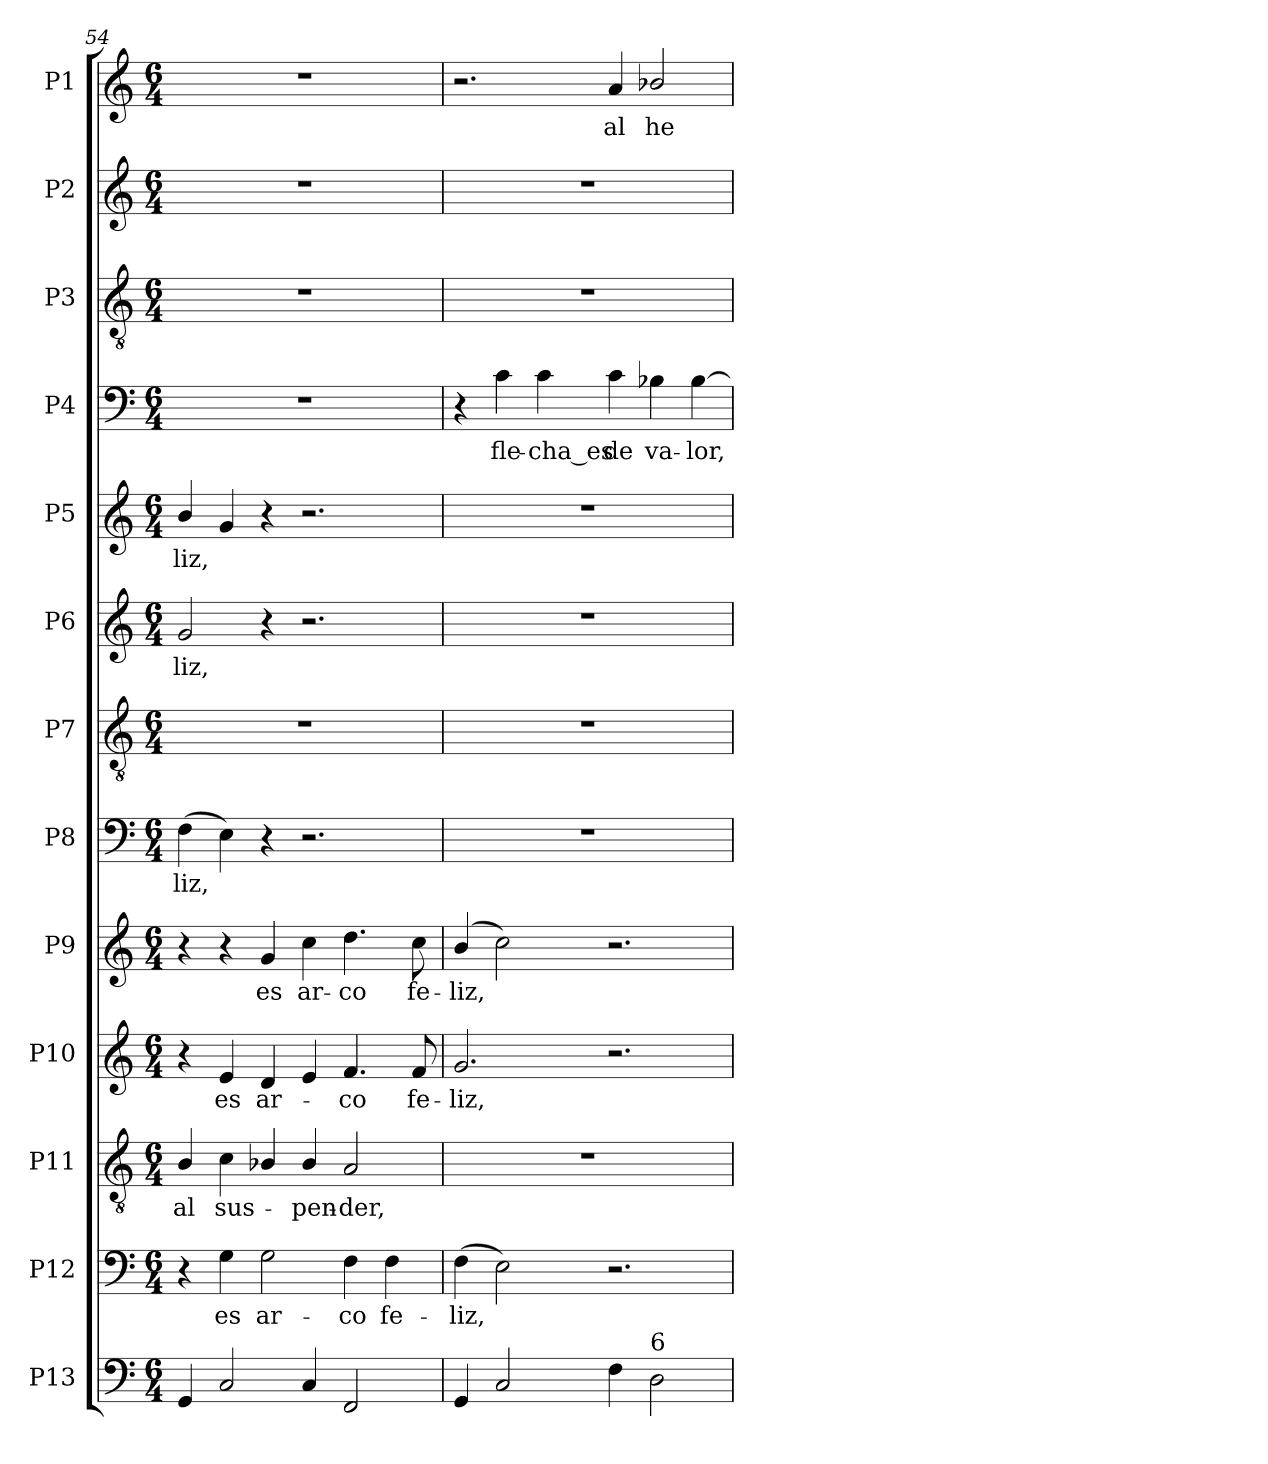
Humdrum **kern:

**kern	**kern	**text	**kern	**text	**kern	**text	**kern	**text	**kern	**text	**kern	**kern	**text	**kern	**text	**kern	**text	**kern	**kern	**kern	**text
*part13	*part12	*part12	*part11	*part11	*part10	*part10	*part9	*part9	*part8	*part8	*part7	*part6	*part6	*part5	*part5	*part4	*part4	*part3	*part2	*part1	*part1
*staff13	*staff12	*staff12	*staff11	*staff11	*staff10	*staff10	*staff9	*staff9	*staff8	*staff8	*staff7	*staff6	*staff6	*staff5	*staff5	*staff4	*staff4	*staff3	*staff2	*staff1	*staff1
*I"P13	*I"P12	*	*I"P11	*	*I"P10	*	*I"P9	*	*I"P8	*	*I"P7	*I"P6	*	*I"P5	*	*I"P4	*	*I"P3	*I"P2	*I"P1	*
*clefF4	*clefF4	*	*clefGv2	*	*clefG2	*	*clefG2	*	*clefF4	*	*clefGv2	*clefG2	*	*clefG2	*	*clefF4	*	*clefGv2	*clefG2	*clefG2	*
*	*	*	*ITrd7c12	*	*	*	*	*	*	*	*ITrd7c12	*	*	*	*	*	*	*ITrd7c12	*	*	*
*k[]	*k[]	*	*k[]	*	*k[]	*	*k[]	*	*k[]	*	*k[]	*k[]	*	*k[]	*	*k[]	*	*k[]	*k[]	*k[]	*
*C:	*C:	*	*C:	*	*C:	*	*C:	*	*C:	*	*C:	*C:	*	*C:	*	*C:	*	*C:	*C:	*C:	*
*M6/4	*M6/4	*	*M6/4	*	*M6/4	*	*M6/4	*	*M6/4	*	*M6/4	*M6/4	*	*M6/4	*	*M6/4	*	*M6/4	*M6/4	*M6/4	*
=54	=54	=54	=54	=54	=54	=54	=54	=54	=54	=54	=54	=54	=54	=54	=54	=54	=54	=54	=54	=54	=54
!	!	!	!	!LO:LY:b:color=#000000	!	!	!	!	!	!	!	!	!	!	!	!	!	!	!	!	!
!	!	!	!	!	!	!	!	!	!	!LO:LY:b:color=#000000	!LO:N:vis=1	!	!	!	!	!	!	!	!	!	!
!	!	!	!	!	!	!	!	!	!	!	!	!	!LO:LY:b:color=#000000	!	!	!	!	!	!	!	!
!	!	!	!	!	!	!	!	!	!	!	!	!	!	!	!LO:LY:b:color=#000000	!LO:N:vis=1	!	!LO:N:vis=1	!LO:N:vis=1	!LO:N:vis=1	!
4GGi/	4r	.	4BBi/	al	4r	.	4r	.	(4Fi\	-liz,	1.r	2gi/	-liz,	4bi/	-liz,	1.r	.	1.r	1.r	1.r	.
!	!	!LO:LY:b:color=#000000	!	!	!	!	!	!	!	!	!	!	!	!	!	!	!	!	!	!	!
!	!	!	!	!LO:LY:b:color=#000000	!	!	!	!	!	!	!	!	!	!	!	!	!	!	!	!	!
!	!	!	!	!	!	!LO:LY:b:color=#000000	!	!	!	!	!	!	!	!	!	!	!	!	!	!	!
2Ci/	4Gi\	es	4Ci\	sus-	4ei/	es	4r	.	4Ei\)	.	.	.	.	4gi/	.	.	.	.	.	.	.
!	!	!LO:LY:b:color=#000000	!	!	!	!	!	!	!	!	!	!	!	!	!	!	!	!	!	!	!
!	!	!	!	!	!	!LO:LY:b:color=#000000	!	!	!	!	!	!	!	!	!	!	!	!	!	!	!
!	!	!	!	!	!	!	!	!LO:LY:b:color=#000000	!	!	!	!	!	!	!	!	!	!	!	!	!
.	2Gi\	ar-	4BB-Xi/	.	4di/	ar-	4gi/	es	4r	.	.	4r	.	4r	.	.	.	.	.	.	.
!	!	!	!	!LO:LY:b:color=#000000	!	!	!	!	!	!	!	!	!	!	!	!	!	!	!	!	!
!	!	!	!	!	!	!	!	!LO:LY:b:color=#000000	!	!	!	!	!	!	!	!	!	!	!	!	!
4Ci/	.	.	4BB-i/	-pen-	4ei/	.	4cci\	ar-	2.r	.	.	2.r	.	2.r	.	.	.	.	.	.	.
!	!	!LO:LY:b:color=#000000	!	!	!	!	!	!	!	!	!	!	!	!	!	!	!	!	!	!	!
!	!	!	!	!LO:LY:b:color=#000000	!	!	!	!	!	!	!	!	!	!	!	!	!	!	!	!	!
!	!	!	!	!	!	!LO:LY:b:color=#000000	!	!	!	!	!	!	!	!	!	!	!	!	!	!	!
!	!	!	!	!	!	!	!	!LO:LY:b:color=#000000	!	!	!	!	!	!	!	!	!	!	!	!	!
2FFi/	4Fi\	-co	2AAi/	-der,	4.fi/	-co	4.ddi\	-co	.	.	.	.	.	.	.	.	.	.	.	.	.
!	!	!LO:LY:b:color=#000000	!	!	!	!	!	!	!	!	!	!	!	!	!	!	!	!	!	!	!
.	4Fi\	fe-	.	.	.	.	.	.	.	.	.	.	.	.	.	.	.	.	.	.	.
!	!	!	!	!	!	!LO:LY:b:color=#000000	!	!	!	!	!	!	!	!	!	!	!	!	!	!	!
!	!	!	!	!	!	!	!	!LO:LY:b:color=#000000	!	!	!	!	!	!	!	!	!	!	!	!	!
.	.	.	.	.	8fi/	fe-	8cci\	fe-	.	.	.	.	.	.	.	.	.	.	.	.	.
!!LO:PB:g=z
=55	=55	=55	=55	=55	=55	=55	=55	=55	=55	=55	=55	=55	=55	=55	=55	=55	=55	=55	=55	=55	=55
!	!	!LO:LY:b:color=#000000	!LO:N:vis=1	!	!	!	!	!	!	!	!	!	!	!	!	!	!	!	!	!	!
!	!	!	!	!	!	!LO:LY:b:color=#000000	!	!	!	!	!	!	!	!	!	!	!	!	!	!	!
!	!	!	!	!	!	!	!	!LO:LY:b:color=#000000	!LO:N:vis=1	!	!LO:N:vis=1	!LO:N:vis=1	!	!LO:N:vis=1	!	!	!	!LO:N:vis=1	!LO:N:vis=1	!	!
4GGi/	(4Fi\	-liz,	1.r	.	2.gi/	-liz,	(4bi/	-liz,	1.r	.	1.r	1.r	.	1.r	.	4r	.	1.r	1.r	2.r	.
!	!	!	!	!	!	!	!	!	!	!	!	!	!	!	!	!	!LO:LY:b:color=#000000	!	!	!	!
2Ci/	2Ei\)	.	.	.	.	.	2cci\)	.	.	.	.	.	.	.	.	4ci\	fle-	.	.	.	.
!	!	!	!	!	!	!	!	!	!	!	!	!	!	!	!	!	!LO:LY:b:color=#000000	!	!	!	!
.	.	.	.	.	.	.	.	.	.	.	.	.	.	.	.	4ci\	-cha_es	.	.	.	.
!	!	!	!	!	!	!	!	!	!	!	!	!	!	!	!	!	!LO:LY:b:color=#000000	!	!	!	!
!	!	!	!	!	!	!	!	!	!	!	!	!	!	!	!	!	!	!	!	!	!LO:LY:b:color=#000000
4Fi\	2.r	.	.	.	2.r	.	2.r	.	.	.	.	.	.	.	.	4ci\	de	.	.	4ai/	al
!	!	!	!	!	!	!	!	!	!	!	!	!	!	!	!	!	!LO:LY:b:color=#000000	!	!	!	!
!LO:TX:a:t=6	!	!	!	!	!	!	!	!	!	!	!	!	!	!	!	!	!	!	!	!	!
!	!	!	!	!	!	!	!	!	!	!	!	!	!	!	!	!	!	!	!	!	!LO:LY:b:color=#000000
2Di\	.	.	.	.	.	.	.	.	.	.	.	.	.	.	.	4B-Xi\	va-	.	.	2b-Xi/	he-
!	!	!	!	!	!	!	!	!	!	!	!	!	!	!	!	!	!LO:LY:b:color=#000000	!	!	!	!
.	.	.	.	.	.	.	.	.	.	.	.	.	.	.	.	[4B-i\	-lor,	.	.	.	.
=	=	=	=	=	=	=	=	=	=	=	=	=	=	=	=	=	=	=	=	=	=
*-	*-	*-	*-	*-	*-	*-	*-	*-	*-	*-	*-	*-	*-	*-	*-	*-	*-	*-	*-	*-	*-
